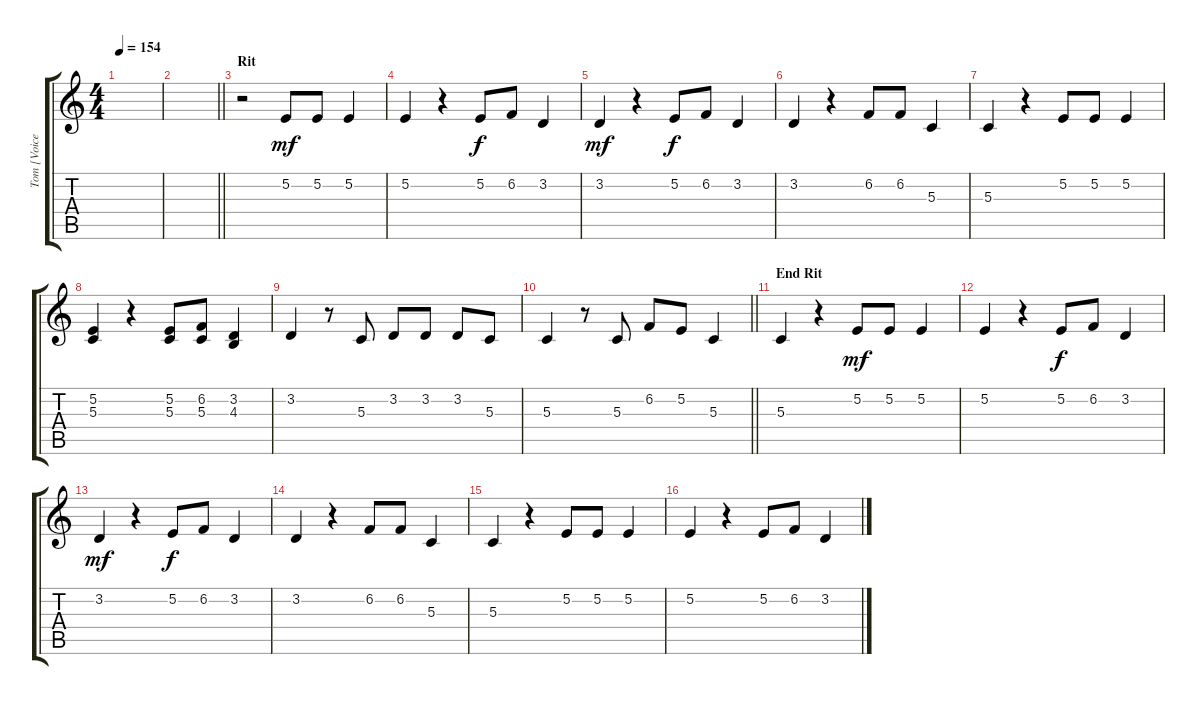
\track ("Tom [Voice]" "Tom [Voice") {instrument trumpet}
\staff {score tabs}
\tuning (E4 B3 G3 D3 A2 E2) {hide}
\ts (4 4)
\tempo 154
\clef g2
\ks c
|
\barLineRight lightlight
|
\section ("" "Rit")
r.2 5.2.8{dy mf} 5.2.8 5.2.4 |
5.2.4 r.4 5.2.8{dy f} 6.2.8 3.2.4 |
3.2.4{dy mf} r.4 5.2.8{dy f} 6.2.8 3.2.4 |
3.2.4 r.4 6.2.8 6.2.8 5.3.4 |
5.3.4 r.4 5.2.8 5.2.8 5.2.4 |
(5.2 5.3).4 r.4 (5.2 5.3).8 (6.2 5.3).8 (3.2 4.3).4 |
3.2.4 r.8 5.3.8 3.2.8 3.2.8 3.2.8 5.3.8 |
\barLineRight lightlight
5.3.4 r.8 5.3.8 6.2.8 5.2.8 5.3.4 |
\section ("" "End Rit")
5.3.4 r.4 5.2.8{dy mf} 5.2.8 5.2.4 |
5.2.4 r.4 5.2.8{dy f} 6.2.8 3.2.4 |
3.2.4{dy mf} r.4 5.2.8{dy f} 6.2.8 3.2.4 |
3.2.4 r.4 6.2.8 6.2.8 5.3.4 |
5.3.4 r.4 5.2.8 5.2.8 5.2.4 |
5.2.4 r.4 5.2.8 6.2.8 3.2.4
